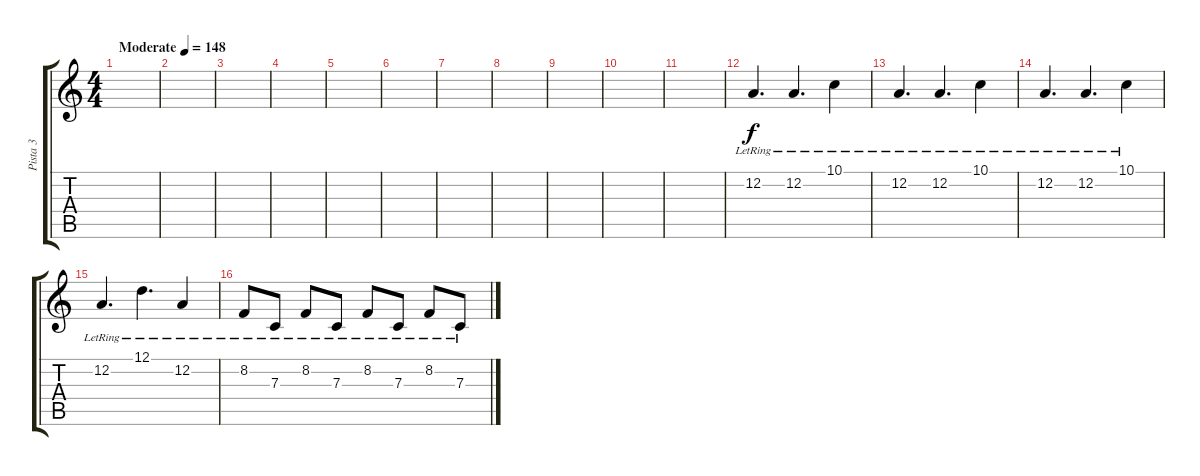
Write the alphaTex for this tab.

\track ("Pista 3" "Pista 3") {instrument honkytonkpiano}
\staff {score tabs}
\tuning (D4 A3 F3 C3 G2 C2) {hide}
\ts (4 4)
\tempo (148 "Moderate")
\clef g2
\ks c
|
|
|
|
|
|
|
|
|
|
|
12.2{lr}.4{d} 12.2{lr}.4{d} 10.1{lr}.4 |
12.2{lr}.4{d} 12.2{lr}.4{d} 10.1{lr}.4 |
12.2{lr}.4{d} 12.2{lr}.4{d} 10.1{lr}.4 |
12.2{lr}.4{d} 12.1{lr}.4{d} 12.2{lr}.4 |
8.2{lr}.8 7.3{lr}.8 8.2{lr}.8 7.3{lr}.8 8.2{lr}.8 7.3{lr}.8 8.2{lr}.8 7.3{lr}.8
